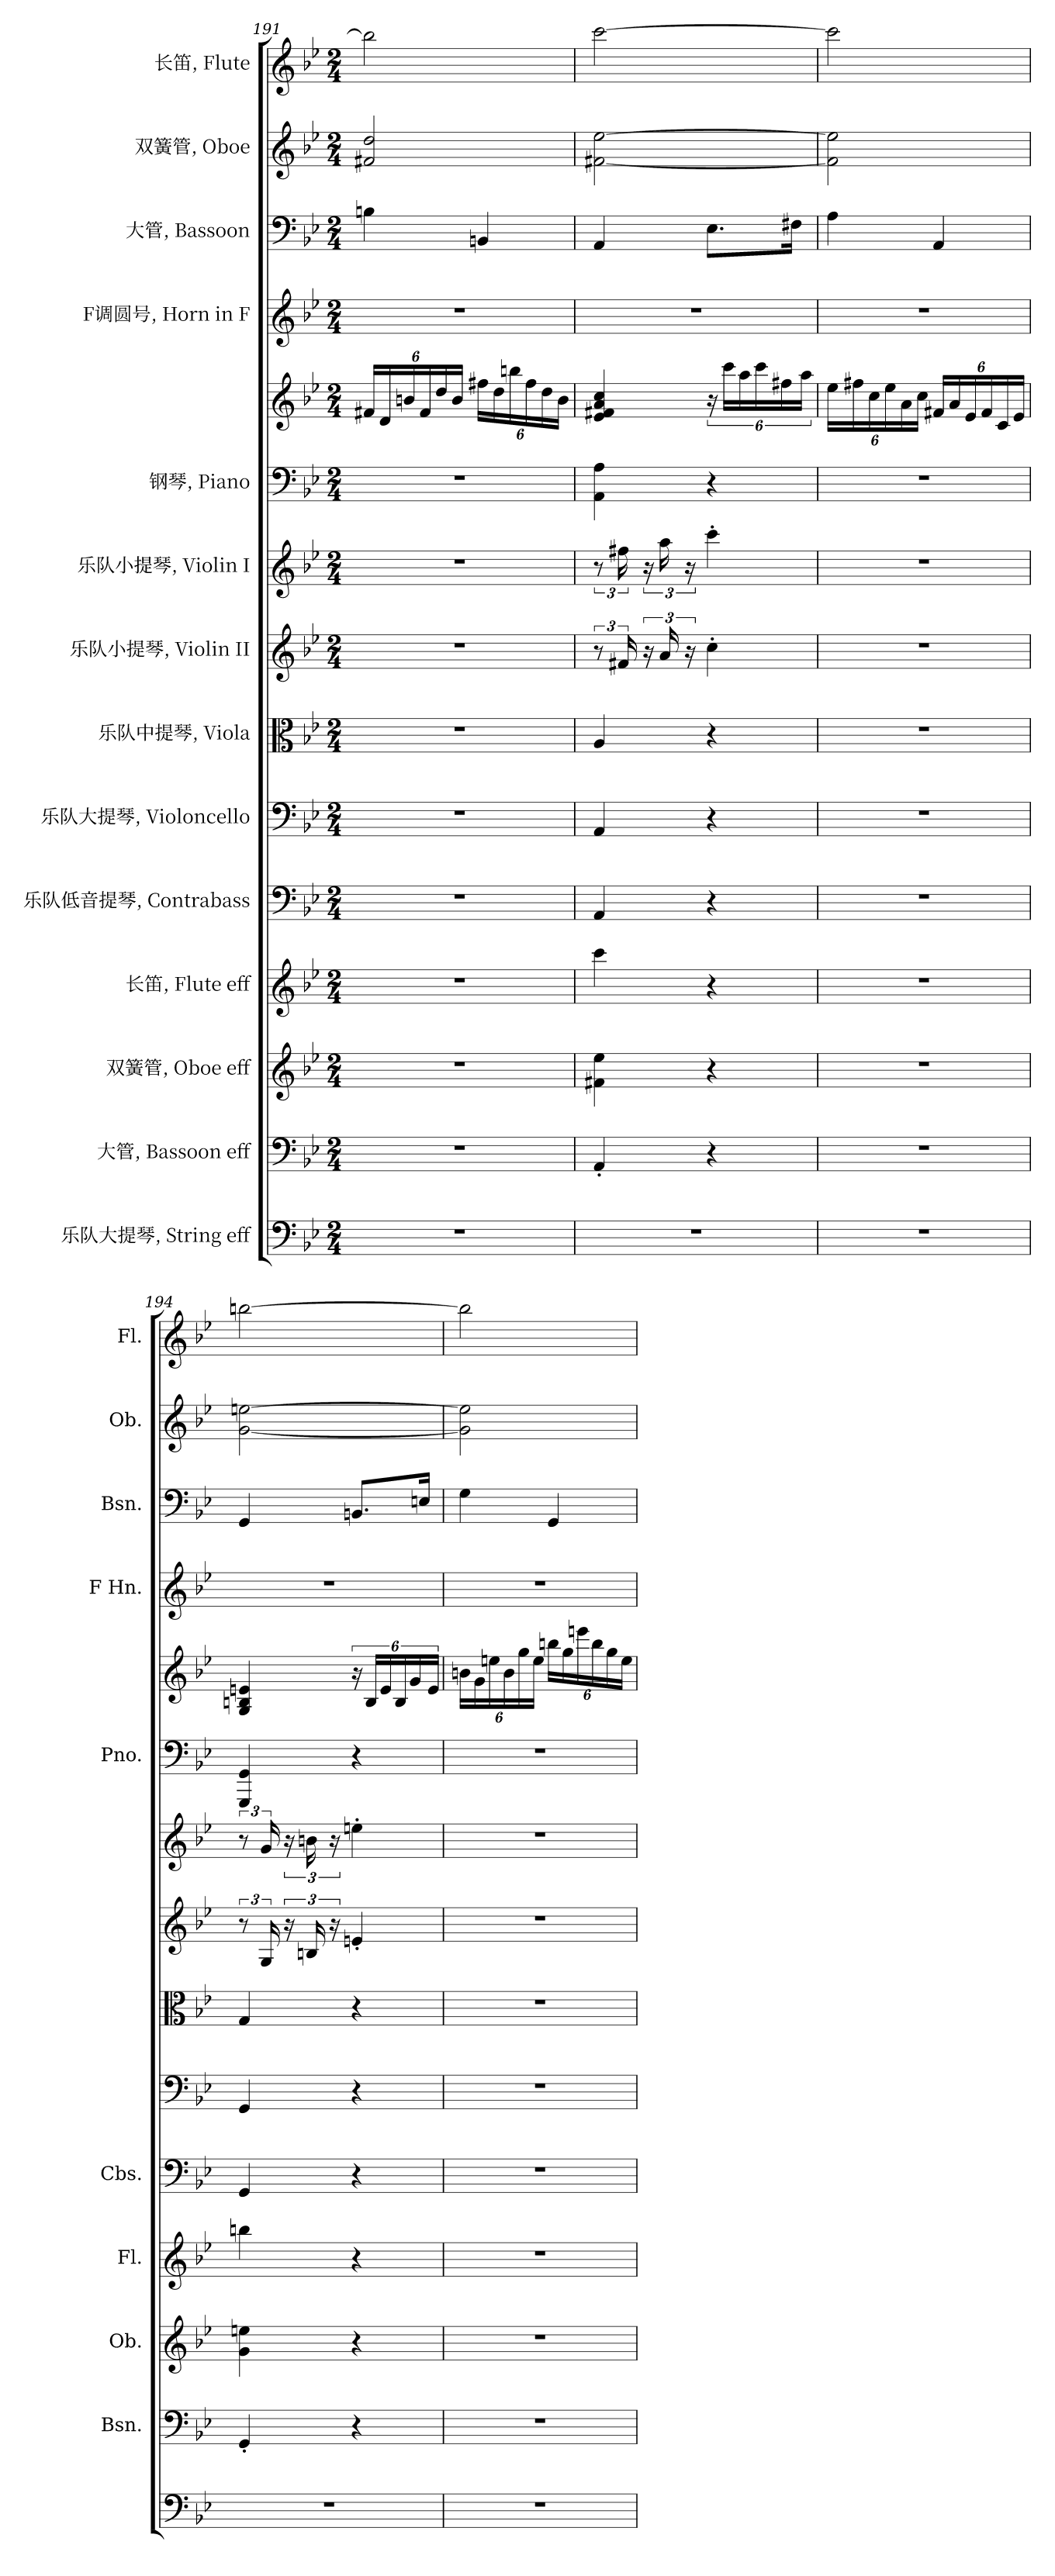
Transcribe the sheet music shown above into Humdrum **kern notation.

**kern	**kern	**kern	**kern	**kern	**kern	**kern	**kern	**kern	**kern	**kern	**kern	**kern	**kern	**kern
*part14	*part13	*part12	*part11	*part10	*part9	*part8	*part7	*part6	*part5	*part5	*part4	*part3	*part2	*part1
*staff15	*staff14	*staff13	*staff12	*staff11	*staff10	*staff9	*staff8	*staff7	*staff6	*staff5	*staff4	*staff3	*staff2	*staff1
*I"乐队大提琴, String eff	*I"大管, Bassoon eff	*I"双簧管, Oboe eff	*I"长笛, Flute eff	*I"乐队低音提琴, Contrabass	*I"乐队大提琴, Violoncello	*I"乐队中提琴, Viola	*I"乐队小提琴, Violin II	*I"乐队小提琴, Violin I	*I"钢琴, Piano	*	*I"F调圆号, Horn in F	*I"大管, Bassoon	*I"双簧管, Oboe	*I"长笛, Flute
*	*I'Bsn.	*I'Ob.	*I'Fl.	*I'Cbs.	*	*	*	*	*I'Pno.	*	*I'F Hn.	*I'Bsn.	*I'Ob.	*I'Fl.
!!LO:PB:g=z
*clefF4	*clefF4	*clefG2	*clefG2	*clefF4	*clefF4	*clefC3	*clefG2	*clefG2	*clefF4	*clefG2	*clefG2	*clefF4	*clefG2	*clefG2
*	*	*	*	*ITrd7c12	*	*	*	*	*	*	*ITrd4c7	*	*	*
*k[b-e-]	*k[b-e-]	*k[b-e-]	*k[b-e-]	*k[b-e-]	*k[b-e-]	*k[b-e-]	*k[b-e-]	*k[b-e-]	*k[b-e-]	*k[b-e-]	*k[b-e-a-]	*k[b-e-]	*k[b-e-]	*k[b-e-]
*M2/4	*M2/4	*M2/4	*M2/4	*M2/4	*M2/4	*M2/4	*M2/4	*M2/4	*M2/4	*M2/4	*M2/4	*M2/4	*M2/4	*M2/4
*	*	*	*	*	*	*	*	*	*	*Xbrackettup	*	*	*	*
=191	=191	=191	=191	=191	=191	=191	=191	=191	=191	=191	=191	=191	=191	=191
2r	2r	2r	2r	2r	2r	2r	2r	2r	2r	24f#X/LL	2r	4Bn\	2f#X/ 2dd/	2bb\]
.	.	.	.	.	.	.	.	.	.	24d/	.	.	.	.
.	.	.	.	.	.	.	.	.	.	24bn/	.	.	.	.
.	.	.	.	.	.	.	.	.	.	24f#/	.	.	.	.
.	.	.	.	.	.	.	.	.	.	24dd/	.	.	.	.
.	.	.	.	.	.	.	.	.	.	24b/JJ	.	.	.	.
.	.	.	.	.	.	.	.	.	.	24ff#X\LL	.	4BBn/	.	.
.	.	.	.	.	.	.	.	.	.	24dd\	.	.	.	.
.	.	.	.	.	.	.	.	.	.	24bbn\	.	.	.	.
.	.	.	.	.	.	.	.	.	.	24ff#\	.	.	.	.
.	.	.	.	.	.	.	.	.	.	24dd\	.	.	.	.
.	.	.	.	.	.	.	.	.	.	24b\JJ	.	.	.	.
=192	=192	=192	=192	=192	=192	=192	=192	=192	=192	=192	=192	=192	=192	=192
2r	4AA'/	4f#X\ 4ee-\	4ccc\	4AAA/	4AA/	4A/	12r	12r	4AA\ 4A\	4e-/ 4f#X/ 4a/ 4cc/	2r	4AA/	[2f#X\ [2ee-\	[2ccc\
.	.	.	.	.	.	.	24f#X/	24ff#X\	.	.	.	.	.	.
.	.	.	.	.	.	.	24r	24r	.	.	.	.	.	.
.	.	.	.	.	.	.	24a/	24aa\	.	.	.	.	.	.
.	.	.	.	.	.	.	24r	24r	.	.	.	.	.	.
*	*	*	*	*	*	*	*	*	*	*brackettup	*	*	*	*
.	4r	4r	4r	4r	4r	4r	4cc'\	4ccc'\	4r	24r	.	8.E-\L	.	.
.	.	.	.	.	.	.	.	.	.	24ccc\LL	.	.	.	.
.	.	.	.	.	.	.	.	.	.	24aa\	.	.	.	.
*	*	*	*	*	*	*	*	*	*	*Xbrackettup	*	*	*	*
.	.	.	.	.	.	.	.	.	.	24ccc\	.	.	.	.
.	.	.	.	.	.	.	.	.	.	24ff#X\	.	.	.	.
.	.	.	.	.	.	.	.	.	.	.	.	16F#X\Jk	.	.
.	.	.	.	.	.	.	.	.	.	24aa\JJ	.	.	.	.
!!LO:PB:g=z
=193	=193	=193	=193	=193	=193	=193	=193	=193	=193	=193	=193	=193	=193	=193
2r	2r	2r	2r	2r	2r	2r	2r	2r	2r	24ee-\LL	2r	4A\	2f#\] 2ee-\]	2ccc\]
.	.	.	.	.	.	.	.	.	.	24ff#X\	.	.	.	.
.	.	.	.	.	.	.	.	.	.	24cc\	.	.	.	.
.	.	.	.	.	.	.	.	.	.	24ee-\	.	.	.	.
.	.	.	.	.	.	.	.	.	.	24a\	.	.	.	.
.	.	.	.	.	.	.	.	.	.	24cc\JJ	.	.	.	.
.	.	.	.	.	.	.	.	.	.	24f#X/LL	.	4AA/	.	.
.	.	.	.	.	.	.	.	.	.	24a/	.	.	.	.
.	.	.	.	.	.	.	.	.	.	24e-/	.	.	.	.
.	.	.	.	.	.	.	.	.	.	24f#/	.	.	.	.
.	.	.	.	.	.	.	.	.	.	24c/	.	.	.	.
.	.	.	.	.	.	.	.	.	.	24e-/JJ	.	.	.	.
=194	=194	=194	=194	=194	=194	=194	=194	=194	=194	=194	=194	=194	=194	=194
2r	4GG'/	4g\ 4een\	4bbn\	4GGG/	4GG/	4G/	12r	12r	4GGG/ 4GG/	4G/ 4Bn/ 4en/	2r	4GG/	[2g\ [2een\	[2bbn\
.	.	.	.	.	.	.	24G/	24g/	.	.	.	.	.	.
.	.	.	.	.	.	.	24r	24r	.	.	.	.	.	.
.	.	.	.	.	.	.	24Bn/	24bn\	.	.	.	.	.	.
.	.	.	.	.	.	.	24r	24r	.	.	.	.	.	.
*	*	*	*	*	*	*	*	*	*	*brackettup	*	*	*	*
.	4r	4r	4r	4r	4r	4r	4en'/	4een'\	4r	24r	.	8.BBn/L	.	.
.	.	.	.	.	.	.	.	.	.	24B/LL	.	.	.	.
.	.	.	.	.	.	.	.	.	.	24e/	.	.	.	.
*	*	*	*	*	*	*	*	*	*	*Xbrackettup	*	*	*	*
.	.	.	.	.	.	.	.	.	.	24B/	.	.	.	.
.	.	.	.	.	.	.	.	.	.	24g/	.	.	.	.
.	.	.	.	.	.	.	.	.	.	.	.	16En/Jk	.	.
.	.	.	.	.	.	.	.	.	.	24e/JJ	.	.	.	.
=195	=195	=195	=195	=195	=195	=195	=195	=195	=195	=195	=195	=195	=195	=195
2r	2r	2r	2r	2r	2r	2r	2r	2r	2r	24bn\LL	2r	4G\	2g\] 2ee\]	2bb\]
.	.	.	.	.	.	.	.	.	.	24g\	.	.	.	.
.	.	.	.	.	.	.	.	.	.	24een\	.	.	.	.
.	.	.	.	.	.	.	.	.	.	24b\	.	.	.	.
.	.	.	.	.	.	.	.	.	.	24gg\	.	.	.	.
.	.	.	.	.	.	.	.	.	.	24ee\JJ	.	.	.	.
.	.	.	.	.	.	.	.	.	.	24bbn\LL	.	4GG/	.	.
.	.	.	.	.	.	.	.	.	.	24gg\	.	.	.	.
.	.	.	.	.	.	.	.	.	.	24eeen\	.	.	.	.
.	.	.	.	.	.	.	.	.	.	24bb\	.	.	.	.
.	.	.	.	.	.	.	.	.	.	24gg\	.	.	.	.
.	.	.	.	.	.	.	.	.	.	24ee\JJ	.	.	.	.
=	=	=	=	=	=	=	=	=	=	=	=	=	=	=
*-	*-	*-	*-	*-	*-	*-	*-	*-	*-	*-	*-	*-	*-	*-
